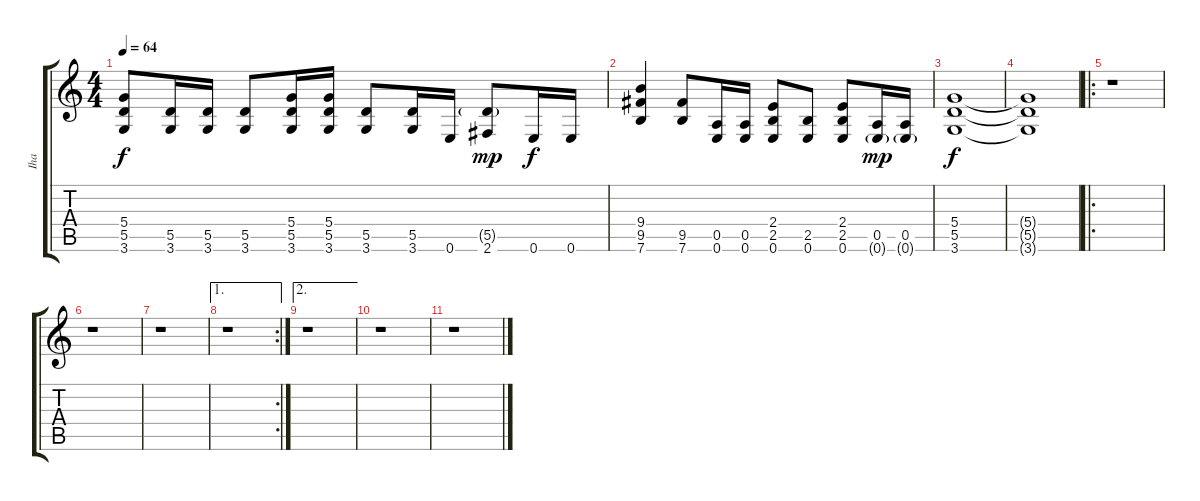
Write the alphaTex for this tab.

\track ("Iha" "Iha") {instrument electricguitarjazz}
\staff {score tabs}
\tuning (E4 B3 G3 D3 A2 E2) {hide}
\ts (4 4)
\tempo 64
\clef g2
\ks c
(5.4 5.5 3.6).8{dy f} (5.5 3.6).16 (5.5 3.6).16 (5.5 3.6).8 (5.4 5.5 3.6).16 (5.4 5.5 3.6).16 (5.5 3.6).8 (5.5 3.6).16 0.6.16 (5.5{g} 2.6).8{dy mp} 0.6.16{dy f} 0.6.16 |
(9.4 9.5 7.6).4 (9.5 7.6).8 (0.5 0.6).16 (0.5 0.6).16 (2.4 2.5 0.6).8 (2.5 0.6).8 (2.4 2.5 0.6).8 (0.5 0.6{g}).16{dy mp} (0.5 0.6{g}).16 |
(5.4 5.5 3.6).1{dy f} |
(5.4{t} 5.5{t} 3.6{t}).1 |
\ro
r.1 |
r.1 |
r.1 |
\ae 1
\rc 2
r.1 |
\ae 2
r.1 |
r.1 |
r.1
